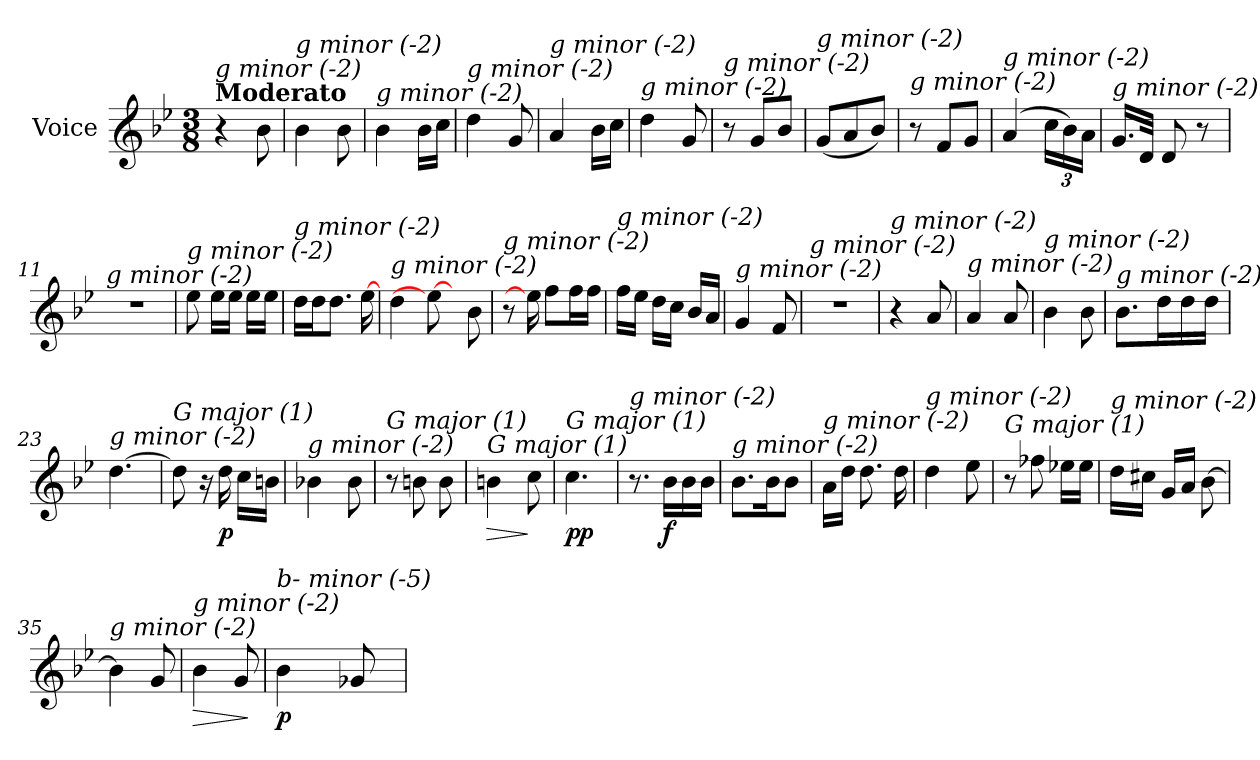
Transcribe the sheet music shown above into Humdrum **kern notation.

**kern	**dynam
*part1	*part1
*staff1	*staff1
*I"Voice	*
*clefG2	*
*k[b-e-]	*
*B-:	*
*M3/8	*
=	=
!LO:TX:a:B:t=Moderato	!
!LO:TX:i:t=g minor (-2)	!
4r	.
8b-\	.
=1	=1
!LO:TX:i:t=g minor (-2)	!
4b-\	.
8b-\	.
=2	=2
!LO:TX:i:t=g minor (-2)	!
4b-\	.
16b-\LL	.
16cc\JJ	.
=3	=3
!LO:TX:i:t=g minor (-2)	!
4dd\	.
8g/	.
=4	=4
!LO:TX:i:t=g minor (-2)	!
4a/	.
16b-\LL	.
16cc\JJ	.
=5	=5
!LO:TX:i:t=g minor (-2)	!
4dd\	.
8g/	.
=6	=6
!LO:TX:i:t=g minor (-2)	!
8r	.
8g/L	.
8b-/J	.
=7	=7
!LO:TX:i:t=g minor (-2)	!
(>8g/L	.
8a/	.
8b-/J)	.
!!LO:LB:g=z
=8	=8
!LO:TX:i:t=g minor (-2)	!
8r	.
8f/L	.
8g/J	.
=9	=9
!LO:TX:i:t=g minor (-2)	!
(4a/	.
24cc\LL	.
24b-\)	.
24a\JJ	.
=10	=10
!LO:TX:i:t=g minor (-2)	!
16.g/LL	.
32d/JJk	.
8d/	.
8r	.
=11	=11
!LO:TX:i:t=g minor (-2)	!
4.r	.
=12	=12
!LO:TX:i:t=g minor (-2)	!
8ee-\	.
16ee-\LL	.
16ee-\JJ	.
16ee-\LL	.
16ee-\JJ	.
=13	=13
!LO:TX:i:t=g minor (-2)	!
16dd\LL	.
16dd\J	.
8.dd\J	.
[16ee-\	.
=14	=14
!LO:TX:i:t=g minor (-2)	!
4dd\	.
8ee-\_	.
16ryy	.
8b-\	.
=15	=15
!LO:TX:i:t=g minor (-2)	!
8r	.
16ee-\]	.
8ff\L	.
16ff\L	.
16ff\JJ	.
!!LO:LB:g=z
=16	=16
!LO:TX:i:t=g minor (-2)	!
16ff\LL	.
16ee-\JJ	.
16dd\LL	.
16cc\JJ	.
16b-/LL	.
16a/JJ	.
=17	=17
!LO:TX:i:t=g minor (-2)	!
4g/	.
8f/	.
=18	=18
!LO:TX:i:t=g minor (-2)	!
4.r	.
=19	=19
!LO:TX:i:t=g minor (-2)	!
4r	.
8a/	.
=20	=20
!LO:TX:i:t=g minor (-2)	!
4a/	.
8a/	.
=21	=21
!LO:TX:i:t=g minor (-2)	!
4b-\	.
8b-\	.
=22	=22
!LO:TX:i:t=g minor (-2)	!
8.b-\L	.
16dd\L	.
16dd\	.
16dd\JJ	.
!!LO:LB:g=z
=23	=23
!LO:TX:i:t=g minor (-2)	!
[4.dd\	.
=24	=24
!LO:TX:i:t=G major (1)	!
8dd\]	.
16r	.
!	!LO:DY:b
16dd\	p
16cc\LL	.
16bn\JJ	.
=25	=25
!LO:TX:i:t=g minor (-2)	!
4b-X\	.
8b-\	.
=26	=26
!LO:TX:i:t=G major (1)	!
8r	.
8bn\	.
8b\	.
=27	=27
!LO:TX:i:t=G major (1)	!
!	!LO:HP:b
4bn\	>
8cc\	]
=28	=28
!LO:TX:i:t=G major (1)	!
!	!LO:DY:b
4.cc\	pp
=29	=29
!LO:TX:i:t=g minor (-2)	!
8.r	.
!	!LO:DY:b
16b-\LL	f
16b-\	.
16b-\JJ	.
=30	=30
!LO:TX:i:t=g minor (-2)	!
8.b-\L	.
16b-\k	.
8b-\J	.
!!LO:LB:g=z
=31	=31
!LO:TX:i:t=g minor (-2)	!
16a\LL	.
16dd\JJ	.
8.dd\	.
16dd\	.
=32	=32
!LO:TX:i:t=g minor (-2)	!
4dd\	.
8ee-\	.
=33	=33
!LO:TX:i:t=G major (1)	!
8r	.
8ff-Xi\	.
16ee-X\LL	.
16ee-\JJ	.
=34	=34
!LO:TX:i:t=g minor (-2)	!
16dd\LL	.
16cc#X\JJ	.
16g/LL	.
16a/JJ	.
[8b-\	.
=35	=35
!LO:TX:i:t=g minor (-2)	!
4b-\]	.
8g/	.
=36	=36
!LO:TX:i:t=g minor (-2)	!
!	!LO:HP:b
4b-\	>
8g/	.
.	]
=37	=37
!LO:TX:i:t=b- minor (-5)	!
!	!LO:DY:b
4b-\	p
8g-Xj/	.
=	=
*-	*-
